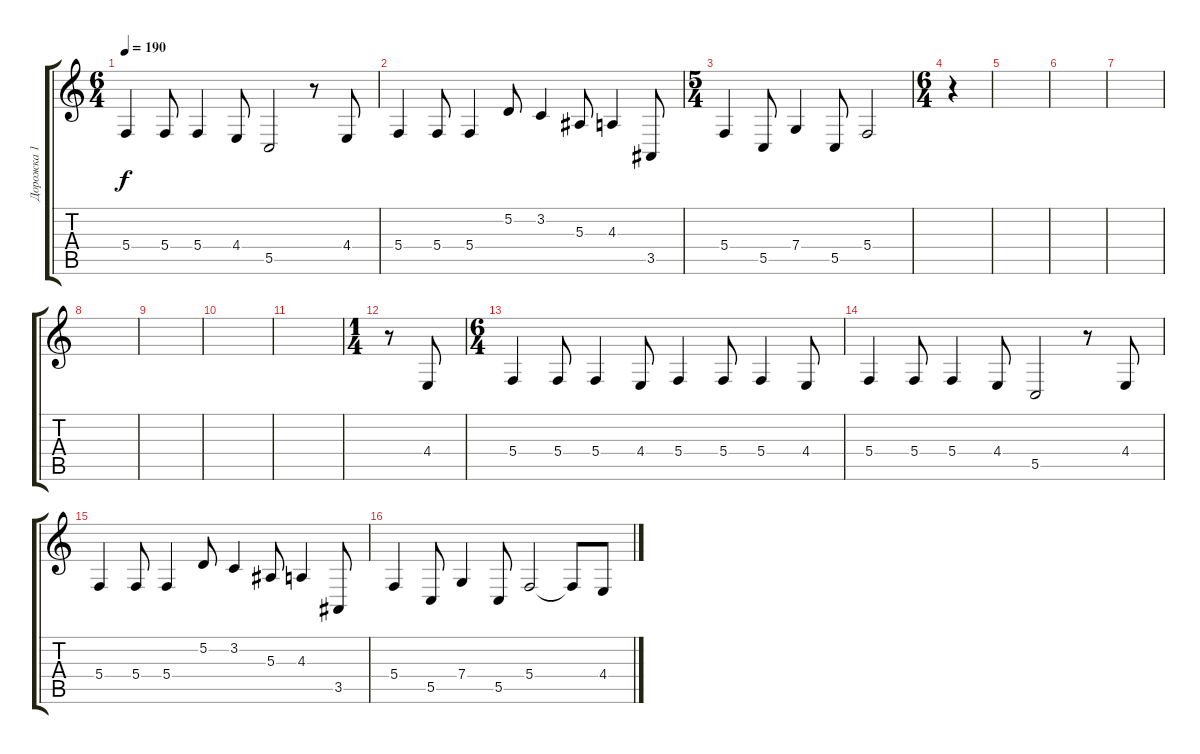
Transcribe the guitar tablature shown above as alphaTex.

\track ("Дорожка 1" "Дорожка 1") {instrument viola}
\staff {score tabs}
\tuning (D4 A3 F3 C3 G2 D2) {hide}
\ts (6 4)
\tempo 190
\clef g2
\ks c
5.4.4{dy f} 5.4.8 5.4.4 4.4.8 5.5.2 r.8 4.4.8 |
5.4.4 5.4.8 5.4.4 5.2.8 3.2.4 5.3.8 4.3.4 3.5.8 |
\ts (5 4)
5.4.4 5.5.8 7.4.4 5.5.8 5.4.2 |
\ts (6 4)
r.4 |
|
|
|
|
|
|
|
\ts (1 4)
r.8 4.4.8 |
\ts (6 4)
5.4.4 5.4.8 5.4.4 4.4.8 5.4.4 5.4.8 5.4.4 4.4.8 |
5.4.4 5.4.8 5.4.4 4.4.8 5.5.2 r.8 4.4.8 |
5.4.4 5.4.8 5.4.4 5.2.8 3.2.4 5.3.8 4.3.4 3.5.8 |
5.4.4 5.5.8 7.4.4 5.5.8 5.4.2 5.4{t}.8 4.4.8
